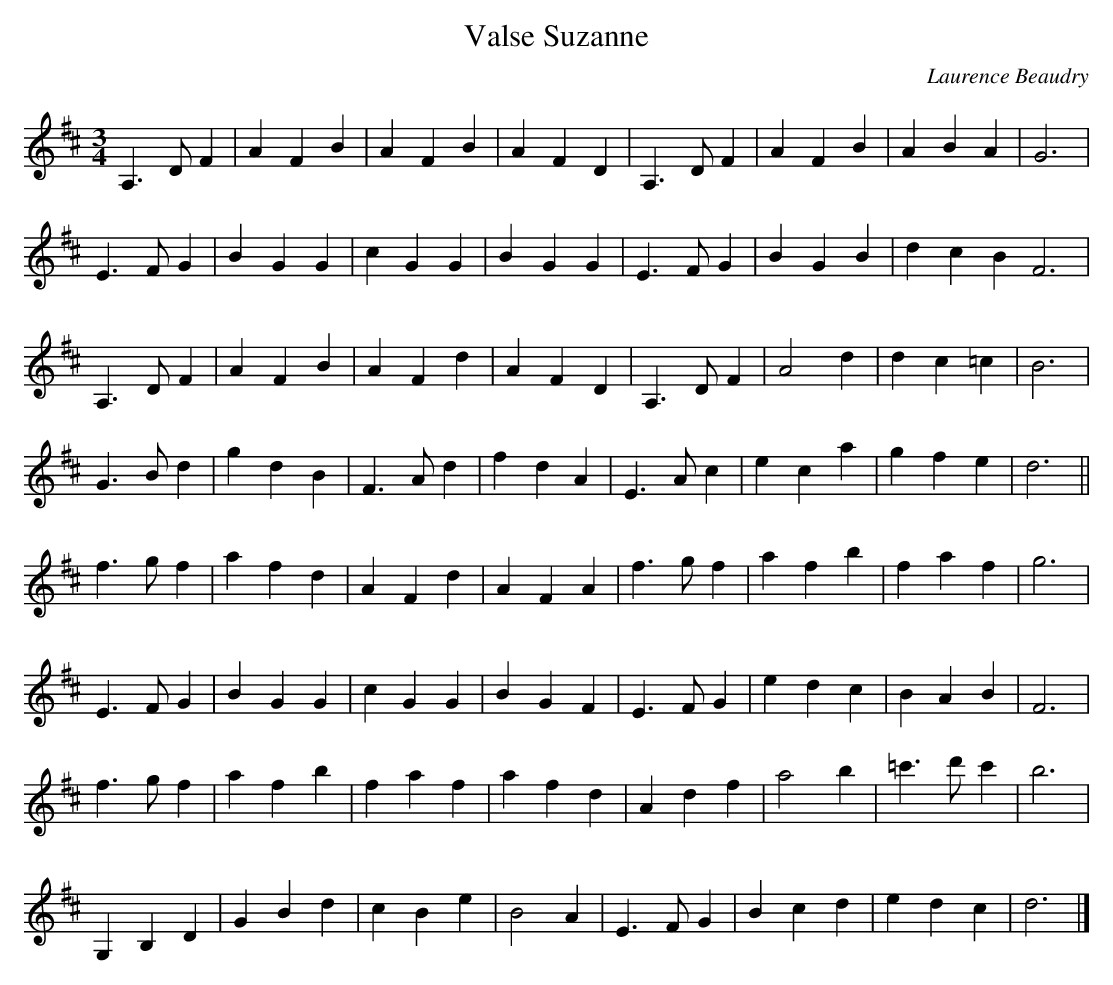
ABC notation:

X:1'1'
T:Valse Suzanne
C:Laurence Beaudry
M:3/4
L:1/4
K:D
A,>DF | AFB | AFB | AFD | A,>DF | AFB | ABA | G3 |
E>FG | BGG | cGG | BGG | E>FG | BGB | dcB  F3 |
A,>DF | AFB | AFd | AFD | A,>DF | A2d | dc=c | B3 |
G>Bd | gdB | F>Ad | fdA | E>Ac | eca | gfe | d3 ||
f>gf | afd | AFd | AFA | f>gf | afb | faf | g3 |
E>FG | BGG | cGG | BGF | E>FG | edc | BAB | F3 |
f>gf | afb | faf | afd | Adf | a2b | =c'>d'c' | b3 |
G,B,D | GBd | cBe | B2A | E>FG | Bcd | edc | d3 |]
